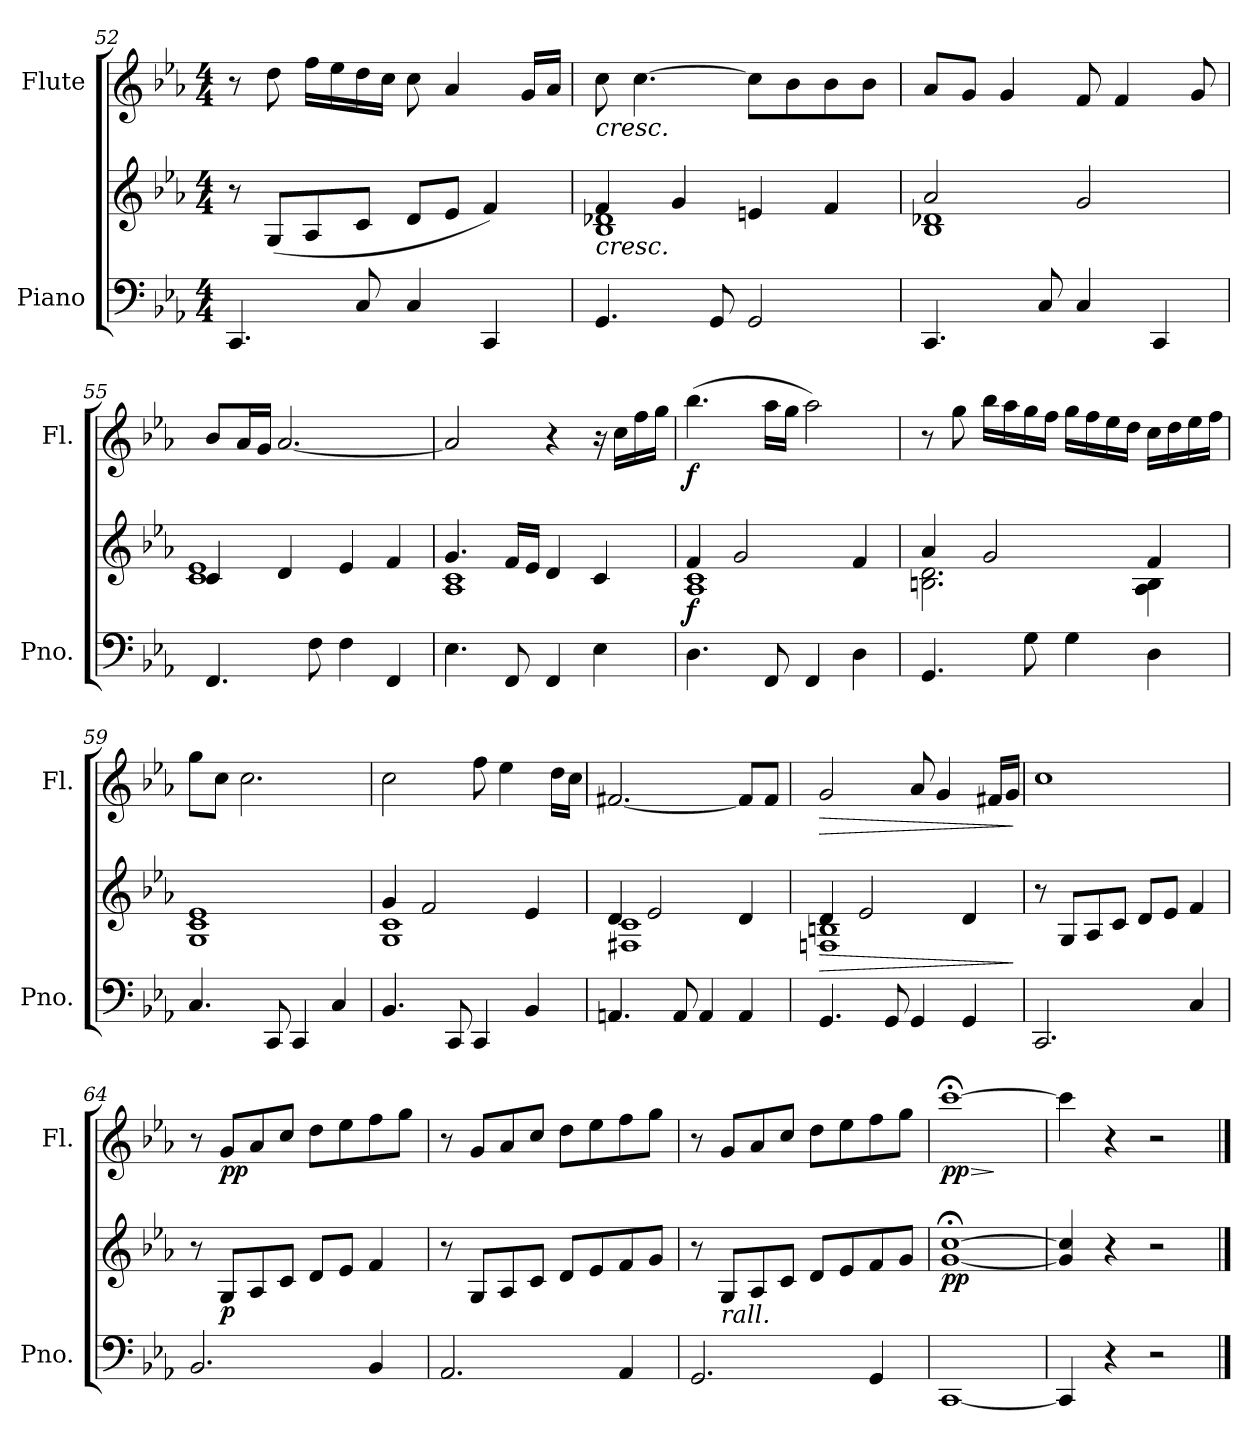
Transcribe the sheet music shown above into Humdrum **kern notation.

**kern	**kern	**dynam	**kern	**dynam
*part2	*part2	*part2	*part1	*part1
*staff3	*staff2	*staff2/3	*staff1	*staff1
*I"Piano	*	*	*I"Flute	*
*I'Pno.	*	*	*I'Fl.	*
*clefF4	*clefG2	*	*clefG2	*
*k[b-e-a-]	*k[b-e-a-]	*	*k[b-e-a-]	*
*M4/4	*M4/4	*	*M4/4	*
=52	=52	=52	=52	=52
4.CC/	8r	.	8r	.
.	(<8G/L	.	8dd\	.
.	8A-/	.	16ff\LL	.
.	.	.	16ee-\	.
8C/	8c/J	.	16dd\	.
.	.	.	16cc\JJ	.
4C/	8d/L	.	8cc\	.
.	8e-/J	.	4a-/	.
4CC/	4f/)	.	.	.
.	.	.	16g/LL	.
.	.	.	16a-/JJ	.
=53	=53	=53	=53	=53
*	*^	*	*	*
!	!	!	!	!LO:TX:b:i:t=cresc.	!
!	!LO:TX:b:i:t=cresc.	!	!	!	!
4.GG/	4f/	1B- 1d-X	.	8cc\	.
.	.	.	.	[4.cc\	.
.	4g/	.	.	.	.
8GG/	.	.	.	.	.
2GG/	4en/	.	.	8cc\L]	.
.	.	.	.	8b-\	.
.	4f/	.	.	8b-\	.
.	.	.	.	8b-\J	.
!!LO:LB:g=z
=54	=54	=54	=54	=54	=54
4.CC/	2a-/	1B- 1d-X	.	8a-/L	.
.	.	.	.	8g/J	.
.	.	.	.	4g/	.
8C/	.	.	.	.	.
4C/	2g/	.	.	8f/	.
.	.	.	.	4f/	.
4CC/	.	.	.	.	.
.	.	.	.	8g/	.
=55	=55	=55	=55	=55	=55
4.FF/	4c/	1c 1e-	.	8b-/L	.
.	.	.	.	16a-/L	.
.	.	.	.	16g/JJ	.
.	4d/	.	.	[2.a-/	.
8F\	.	.	.	.	.
4F\	4e-/	.	.	.	.
4FF/	4f/	.	.	.	.
=56	=56	=56	=56	=56	=56
4.E-\	4.g/	1A- 1c	.	2a-/]	.
8FF/	16f/LL	.	.	.	.
.	16e-/JJ	.	.	.	.
4FF/	4d/	.	.	4r	.
4E-\	4c/	.	.	16r	.
.	.	.	.	16cc\LL	.
.	.	.	.	16ff\	.
.	.	.	.	16gg\JJ	.
=57	=57	=57	=57	=57	=57
!	!	!	!LO:DY:b	!	!LO:DY:b
4.D\	4f/	1A- 1c	f	(>4.bb-\	f
.	2g/	.	.	.	.
8FF/	.	.	.	16aa-\LL	.
.	.	.	.	16gg\JJ	.
4FF/	.	.	.	2aa-\)	.
4D\	4f/	.	.	.	.
=58	=58	=58	=58	=58	=58
4.GG/	4a-/	2.Bn\ 2.d\	.	8r	.
.	.	.	.	8gg\	.
.	2g/	.	.	16bb-\LL	.
.	.	.	.	16aa-\	.
8G\	.	.	.	16gg\	.
.	.	.	.	16ff\JJ	.
4G\	.	.	.	16gg\LL	.
.	.	.	.	16ff\	.
.	.	.	.	16ee-\	.
.	.	.	.	16dd\JJ	.
4D\	4f/	4A-\ 4B\	.	16cc\LL	.
.	.	.	.	16dd\	.
.	.	.	.	16ee-\	.
.	.	.	.	16ff\JJ	.
!!LO:LB:g=z
=59	=59	=59	=59	=59	=59
4.C/	1e-	1G 1c	.	8gg\L	.
.	.	.	.	8cc\J	.
.	.	.	.	2.cc\	.
8CC/	.	.	.	.	.
4CC/	.	.	.	.	.
4C/	.	.	.	.	.
=60	=60	=60	=60	=60	=60
4.BB-/	4g/	1G 1c	.	2cc\	.
.	2f/	.	.	.	.
8CC/	.	.	.	.	.
4CC/	.	.	.	8ff\	.
.	.	.	.	4ee-\	.
4BB-/	4e-/	.	.	.	.
.	.	.	.	16dd\LL	.
.	.	.	.	16cc\JJ	.
=61	=61	=61	=61	=61	=61
4.AAn/	4d/	1F#X 1c	.	[2.f#X/	.
.	2e-/	.	.	.	.
8AA/	.	.	.	.	.
4AA/	.	.	.	.	.
4AA/	4d/	.	.	8f#/L]	.
.	.	.	.	8f#/J	.
=62	=62	=62	=62	=62	=62
!	!	!	!LO:HP:b	!	!LO:HP:b
4.GG/	4d/	1Fn 1Bn	>	2g/	>
.	2e-/	.	.	.	.
8GG/	.	.	.	.	.
4GG/	.	.	.	8a-/	.
.	.	.	.	4g/	.
4GG/	4d/	.	.	.	.
.	.	.	.	16f#X/LL	.
.	.	.	.	16g/JJ	.
*	*v	*v	*	*	*
.	.	]	.	]
!!LO:LB:g=z
=63	=63	=63	=63	=63
2.CC/	8r	.	1cc	.
.	8G/L	.	.	.
.	8A-/	.	.	.
.	8c/J	.	.	.
.	8d/L	.	.	.
.	8e-/J	.	.	.
4C/	4f/	.	.	.
=64	=64	=64	=64	=64
2.BB-/	8r	.	8r	.
!	!	!LO:DY:b	!	!LO:DY:b
.	8G/L	p	8g/L	pp
.	8A-/	.	8a-/	.
.	8c/J	.	8cc/J	.
.	8d/L	.	8dd\L	.
.	8e-/J	.	8ee-\	.
4BB-/	4f/	.	8ff\	.
.	.	.	8gg\J	.
=65	=65	=65	=65	=65
2.AA-/	8r	.	8r	.
.	8G/L	.	8g/L	.
.	8A-/	.	8a-/	.
.	8c/J	.	8cc/J	.
.	8d/L	.	8dd\L	.
.	8e-/	.	8ee-\	.
4AA-/	8f/	.	8ff\	.
.	8g/J	.	8gg\J	.
=66	=66	=66	=66	=66
2.GG/	8r	.	8r	.
!	!LO:TX:b:i:t=rall.	!	!	!
.	8G/L	.	8g/L	.
.	8A-/	.	8a-/	.
.	8c/J	.	8cc/J	.
.	8d/L	.	8dd\L	.
.	8e-/	.	8ee-\	.
4GG/	8f/	.	8ff\	.
.	8g/J	.	8gg\J	.
=67	=67	=67	=67	=67
!	!	!LO:DY:b	!	!LO:HP:b
!	!	!	!	!LO:DY:n=1:b
[1CC	[1g;< [1cc;<	pp	[1ccc;<	> pp
.	.	.	.	]
=68	=68	=68	=68	=68
4CC/]	4g/] 4cc/]	.	4ccc\]	.
4r	4r	.	4r	.
2r	2r	.	2r	.
==	==	==	==	==
*-	*-	*-	*-	*-
